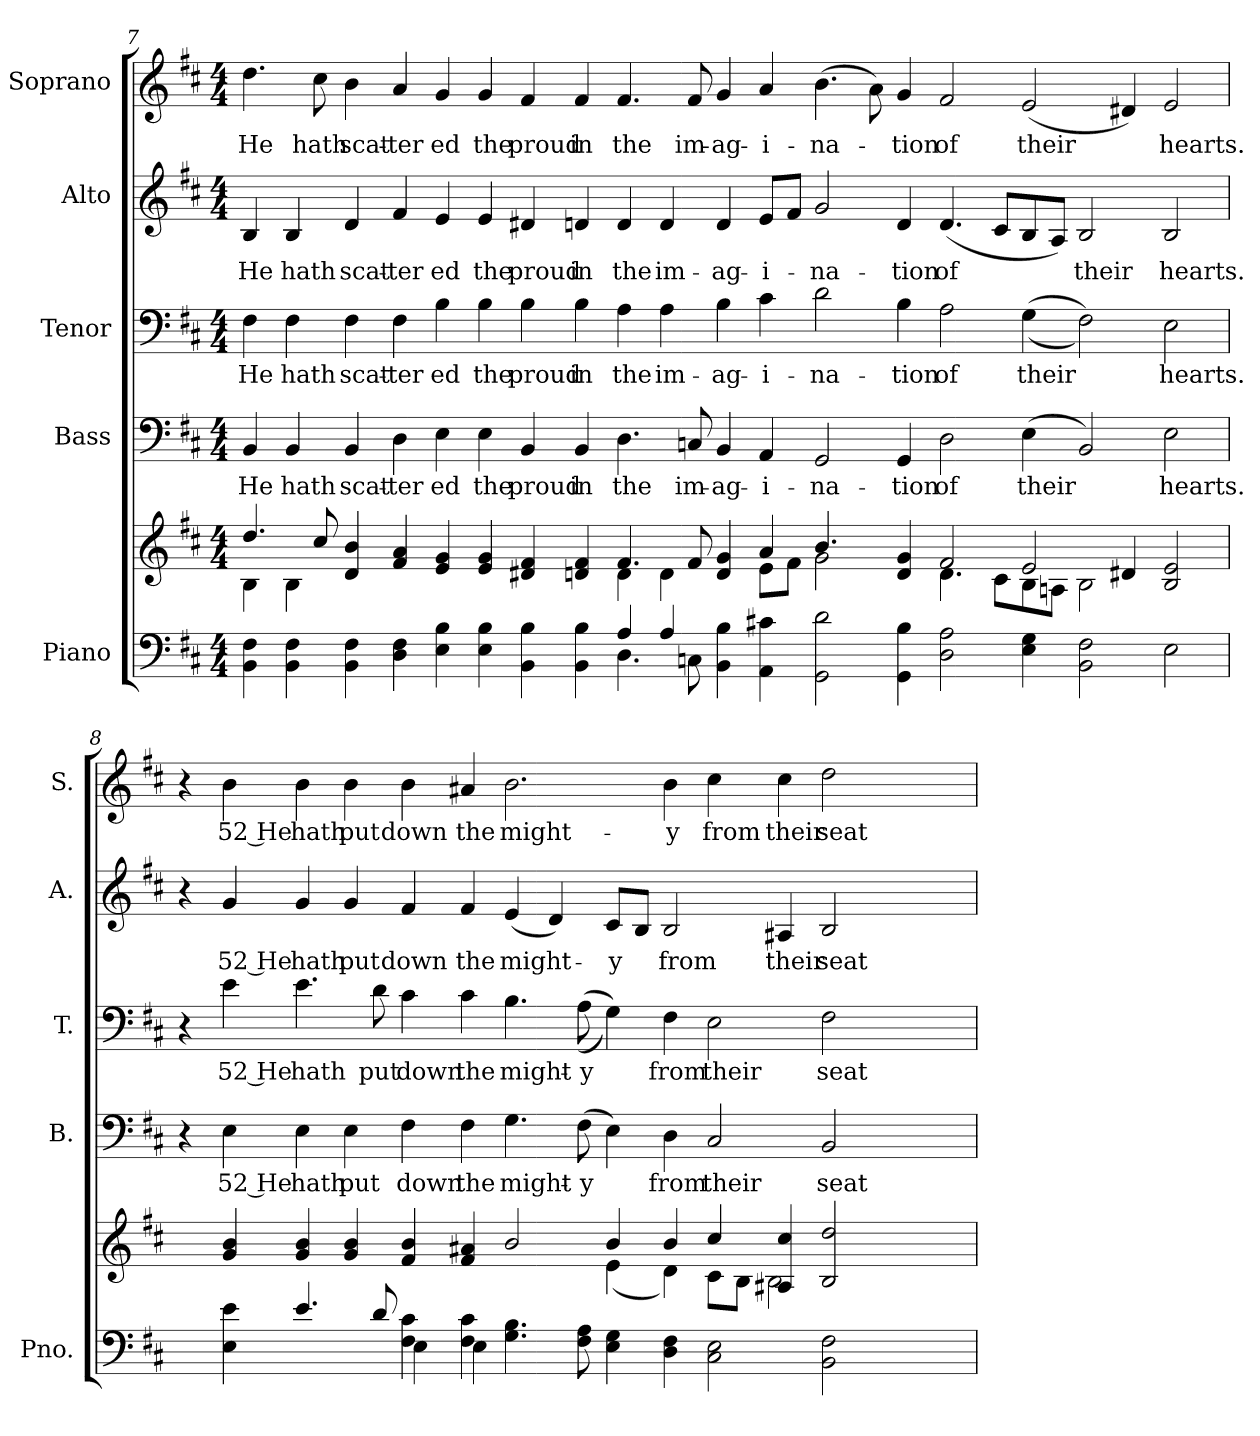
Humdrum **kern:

**kern	**kern	**kern	**text	**kern	**text	**kern	**text	**kern	**text
*part5	*part5	*part4	*part4	*part3	*part3	*part2	*part2	*part1	*part1
*staff6	*staff5	*staff4	*staff4	*staff3	*staff3	*staff2	*staff2	*staff1	*staff1
*I"Piano	*	*I"Bass	*	*I"Tenor	*	*I"Alto	*	*I"Soprano	*
*I'Pno.	*	*I'B.	*	*I'T.	*	*I'A.	*	*I'S.	*
!!LO:PB:g=z
*clefF4	*clefG2	*clefF4	*	*clefF4	*	*clefG2	*	*clefG2	*
*k[f#c#]	*k[f#c#]	*k[f#c#]	*	*k[f#c#]	*	*k[f#c#]	*	*k[f#c#]	*
*D:	*D:	*D:	*	*D:	*	*D:	*	*D:	*
*M4/4	*M4/4	*M4/4	*	*M4/4	*	*M4/4	*	*M4/4	*
=7	=7	=7	=7	=7	=7	=7	=7	=7	=7
*^	*^	*	*	*	*	*	*	*	*
!	!	!	!	!	!LO:LY:b:color=#000000	!	!	!	!	!	!
!	!	!	!	!	!	!	!LO:LY:b:color=#000000	!	!	!	!
!	!	!	!	!	!	!	!	!	!LO:LY:b:color=#000000	!	!
!	!	!	!	!	!	!	!	!	!	!	!LO:LY:b:color=#000000
4BBi\ 4F#i	2ryy	4.ddi/	4Bi\	4BBi/	He	4F#i\	He	4Bi/	He	4.ddi\	He
!	!	!	!	!	!LO:LY:b:color=#000000	!	!	!	!	!	!
!	!	!	!	!	!	!	!LO:LY:b:color=#000000	!	!	!	!
!	!	!	!	!	!	!	!	!	!LO:LY:b:color=#000000	!	!
4BBi\ 4F#i	.	.	4Bi\	4BBi/	hath	4F#i\	hath	4Bi/	hath	.	.
!	!	!	!	!	!	!	!	!	!	!	!LO:LY:b:color=#000000
.	.	8cc#i/	.	.	.	.	.	.	.	8cc#i\	hath
!	!	!	!	!	!LO:LY:b:color=#000000	!	!	!	!	!	!
!	!	!	!	!	!	!	!LO:LY:b:color=#000000	!	!	!	!
!	!	!	!	!	!	!	!	!	!LO:LY:b:color=#000000	!	!
!	!	!	!	!	!	!	!	!	!	!	!LO:LY:b:color=#000000
4BBi\ 4F#i	2ryy	4di/ 4bi	2ryy	4BBi/	scat-	4F#i\	scat-	4di/	scat-	4bi\	scat-
!	!	!	!	!	!LO:LY:b:color=#000000	!	!	!	!	!	!
!	!	!	!	!	!	!	!LO:LY:b:color=#000000	!	!	!	!
!	!	!	!	!	!	!	!	!	!LO:LY:b:color=#000000	!	!
!	!	!	!	!	!	!	!	!	!	!	!LO:LY:b:color=#000000
4Di\ 4F#i	.	4f#i/ 4ai	.	4Di\	-ter	4F#i\	-ter	4f#i/	-ter	4ai/	-ter
!	!	!	!	!	!LO:LY:b:color=#000000	!	!	!	!	!	!
!	!	!	!	!	!	!	!LO:LY:b:color=#000000	!	!	!	!
!	!	!	!	!	!	!	!	!	!LO:LY:b:color=#000000	!	!
!	!	!	!	!	!	!	!	!	!	!	!LO:LY:b:color=#000000
4Ei\ 4Bi	2ryy	4ei/ 4gi	2ryy	4Ei\	ed	4Bi\	ed	4ei/	ed	4gi/	ed
!	!	!	!	!	!LO:LY:b:color=#000000	!	!	!	!	!	!
!	!	!	!	!	!	!	!LO:LY:b:color=#000000	!	!	!	!
!	!	!	!	!	!	!	!	!	!LO:LY:b:color=#000000	!	!
!	!	!	!	!	!	!	!	!	!	!	!LO:LY:b:color=#000000
4Ei\ 4Bi	.	4ei/ 4gi	.	4Ei\	the	4Bi\	the	4ei/	the	4gi/	the
!	!	!	!	!	!LO:LY:b:color=#000000	!	!	!	!	!	!
!	!	!	!	!	!	!	!LO:LY:b:color=#000000	!	!	!	!
!	!	!	!	!	!	!	!	!	!LO:LY:b:color=#000000	!	!
!	!	!	!	!	!	!	!	!	!	!	!LO:LY:b:color=#000000
4BBi\ 4Bi	2ryy	4d#Xi/ 4f#i	2ryy	4BBi/	proud	4Bi\	proud	4d#Xi/	proud	4f#i/	proud
!	!	!	!	!	!LO:LY:b:color=#000000	!	!	!	!	!	!
!	!	!	!	!	!	!	!LO:LY:b:color=#000000	!	!	!	!
!	!	!	!	!	!	!	!	!	!LO:LY:b:color=#000000	!	!
!	!	!	!	!	!	!	!	!	!	!	!LO:LY:b:color=#000000
4BBi\ 4Bi	.	4dni/ 4f#i	.	4BBi/	in	4Bi\	in	4dni/	in	4f#i/	in
!	!	!	!	!	!LO:LY:b:color=#000000	!	!	!	!	!	!
!	!	!	!	!	!	!	!LO:LY:b:color=#000000	!	!	!	!
!	!	!	!	!	!	!	!	!	!LO:LY:b:color=#000000	!	!
!	!	!	!	!	!	!	!	!	!	!	!LO:LY:b:color=#000000
4Ai/	4.Di\	4.f#i/	4di\	4.Di\	the	4Ai\	the	4di/	the	4.f#i/	the
!	!	!	!	!	!	!	!LO:LY:b:color=#000000	!	!	!	!
!	!	!	!	!	!	!	!	!	!LO:LY:b:color=#000000	!	!
4Ai/	.	.	4di\	.	.	4Ai\	im-	4di/	im-	.	.
!	!	!	!	!	!LO:LY:b:color=#000000	!	!	!	!	!	!
!	!	!	!	!	!	!	!	!	!	!	!LO:LY:b:color=#000000
.	8Cni\	8f#i/	.	8Cni/	im-	.	.	.	.	8f#i/	im-
!	!	!	!	!	!LO:LY:b:color=#000000	!	!	!	!	!	!
!	!	!	!	!	!	!	!LO:LY:b:color=#000000	!	!	!	!
!	!	!	!	!	!	!	!	!	!LO:LY:b:color=#000000	!	!
!	!	!	!	!	!	!	!	!	!	!	!LO:LY:b:color=#000000
4BBi\ 4Bi	1ryy	4di/ 4gi	4ryy	4BBi/	-ag-	4Bi\	-ag-	4di/	-ag-	4gi/	-ag-
!	!	!	!	!	!LO:LY:b:color=#000000	!	!	!	!	!	!
!	!	!	!	!	!	!	!LO:LY:b:color=#000000	!	!	!	!
!	!	!	!	!	!	!	!	!	!LO:LY:b:color=#000000	!	!
!	!	!	!	!	!	!	!	!	!	!	!LO:LY:b:color=#000000
4AAi\ 4c#Xi	.	4ai/	8ei\L	4AAi/	-i-	4c#i\	-i-	8ei/L	-i-	4ai/	-i-
.	.	.	8f#i\J	.	.	.	.	8f#i/J	.	.	.
!	!	!	!	!	!LO:LY:b:color=#000000	!	!	!	!	!	!
!	!	!	!	!	!	!	!LO:LY:b:color=#000000	!	!	!	!
!	!	!	!	!	!	!	!	!	!LO:LY:b:color=#000000	!	!
!	!	!	!	!	!	!	!	!	!	!	!LO:LY:b:color=#000000
2GGi\ 2di	.	4.bi/	2gi\	2GGi/	-na-	2di\	-na-	2gi/	-na-	(4.bi\	-na-
.	.	8ryy	.	.	.	.	.	.	.	8ai\)	.
!	!	!	!	!	!LO:LY:b:color=#000000	!	!	!	!	!	!
!	!	!	!	!	!	!	!LO:LY:b:color=#000000	!	!	!	!
!	!	!	!	!	!	!	!	!	!LO:LY:b:color=#000000	!	!
!	!	!	!	!	!	!	!	!	!	!	!LO:LY:b:color=#000000
4GGi\ 4Bi	1ryy	4di/ 4gi	4ryy	4GGi/	-tion	4Bi\	-tion	4di/	-tion	4gi/	-tion
!	!	!	!	!	!LO:LY:b:color=#000000	!	!	!	!	!	!
!	!	!	!	!	!	!	!LO:LY:b:color=#000000	!	!	!	!
!	!	!	!	!	!	!	!	!	!LO:LY:b:color=#000000	!	!
!	!	!	!	!	!	!	!	!	!	!	!LO:LY:b:color=#000000
2Di\ 2Ai	.	2f#i/	4.di\	2Di\	of	2Ai\	of	(4.di/	of	2f#i/	of
.	.	.	8c#i\L	.	.	.	.	8c#i/L	.	.	.
!	!	!	!	!	!LO:LY:b:color=#000000	!	!	!	!	!	!
!	!	!	!	!	!	!	!LO:LY:b:color=#000000	!	!	!	!
!	!	!	!	!	!	!	!	!	!	!	!LO:LY:b:color=#000000
4Ei\ 4Gi	.	2ei/	8Bi\	(4Ei\	their	((4Gi\	their	8Bi/	.	(2ei/	their
.	.	.	8Ani\J	.	.	.	.	8Ai/J)	.	.	.
!	!	!	!	!	!	!	!	!	!LO:LY:b:color=#000000	!	!
2BBi\ 2F#i	1ryy	.	2Bi\	2BBi/)	.	2F#i\))	.	2Bi/	their	.	.
.	.	4d#Xi/	.	.	.	.	.	.	.	4d#Xi/)	.
!	!	!	!	!	!LO:LY:b:color=#000000	!	!	!	!	!	!
!	!	!	!	!	!	!	!LO:LY:b:color=#000000	!	!	!	!
!	!	!	!	!	!	!	!	!	!LO:LY:b:color=#000000	!	!
!	!	!	!	!	!	!	!	!	!	!	!LO:LY:b:color=#000000
2Ei\	.	2Bi/ 2ei	2ryy	2Ei\	hearts.	2Ei\	hearts.	2Bi/	hearts.	2ei/	hearts.
=8	=8	=8	=8	=8	=8	=8	=8	=8	=8	=8	=8
4ryy	2ryy	4ryy	1ryy	4r	.	4r	.	4r	.	4r	.
!	!	!	!	!	!LO:LY:b:color=#000000	!	!	!	!	!	!
!	!	!	!	!	!	!	!LO:LY:b:color=#000000	!	!	!	!
!	!	!	!	!	!	!	!	!	!LO:LY:b:color=#000000	!	!
!	!	!	!	!	!	!	!	!	!	!	!LO:LY:b:color=#000000
4Ei\ 4ei	.	4gi/ 4bi	.	4Ei\	52 He	4ei\	52 He	4gi/	52 He	4bi\	52 He
!	!	!	!	!	!LO:LY:b:color=#000000	!	!	!	!	!	!
!	!	!	!	!	!	!	!LO:LY:b:color=#000000	!	!	!	!
!	!	!	!	!	!	!	!	!	!LO:LY:b:color=#000000	!	!
!	!	!	!	!	!	!	!	!	!	!	!LO:LY:b:color=#000000
4.ei/	2ryy	4gi/ 4bi	.	4Ei\	hath	4.ei\	hath	4gi/	hath	4bi\	hath
!	!	!	!	!	!LO:LY:b:color=#000000	!	!	!	!	!	!
!	!	!	!	!	!	!	!	!	!LO:LY:b:color=#000000	!	!
!	!	!	!	!	!	!	!	!	!	!	!LO:LY:b:color=#000000
.	.	4gi/ 4bi	.	4Ei\	put	.	.	4gi/	put	4bi\	put
!	!	!	!	!	!	!	!LO:LY:b:color=#000000	!	!	!	!
8di/	.	.	.	.	.	8di\	put	.	.	.	.
!	!	!	!	!	!LO:LY:b:color=#000000	!	!	!	!	!	!
!	!	!	!	!	!	!	!LO:LY:b:color=#000000	!	!	!	!
!	!	!	!	!	!	!	!	!	!LO:LY:b:color=#000000	!	!
!	!	!	!	!	!	!	!	!	!	!	!LO:LY:b:color=#000000
4F#i\ 4c#i	4Ei\	4f#i/ 4bi	2ryy	4F#i\	down	4c#i\	down	4f#i/	down	4bi\	down
!	!	!	!	!	!LO:LY:b:color=#000000	!	!	!	!	!	!
!	!	!	!	!	!	!	!LO:LY:b:color=#000000	!	!	!	!
!	!	!	!	!	!	!	!	!	!LO:LY:b:color=#000000	!	!
!	!	!	!	!	!	!	!	!	!	!	!LO:LY:b:color=#000000
4F#i\ 4c#i	4Ei\	4f#i/ 4a#Xi	.	4F#i\	the	4c#i\	the	4f#i/	the	4a#Xi/	the
!	!	!	!	!	!LO:LY:b:color=#000000	!	!	!	!	!	!
!	!	!	!	!	!	!	!LO:LY:b:color=#000000	!	!	!	!
!	!	!	!	!	!	!	!	!	!LO:LY:b:color=#000000	!	!
!	!	!	!	!	!	!	!	!	!	!	!LO:LY:b:color=#000000
4.Gi\ 4.Bi	1ryy	2bi/	2ryy	4.Gi\	might-	4.Bi\	might-	(4ei/	might-	2.bi\	might-
.	.	.	.	.	.	.	.	4di/)	.	.	.
!	!	!	!	!	!LO:LY:b:color=#000000	!	!	!	!	!	!
!	!	!	!	!	!	!	!LO:LY:b:color=#000000	!	!	!	!
8F#i\ 8Ai	.	.	.	(8F#i\	-y	((8Ai\	-y	.	.	.	.
!	!	!	!	!	!	!	!	!	!LO:LY:b:color=#000000	!	!
4Ei\ 4Gi	.	4bi/	(4ei\	4Ei\)	.	4Gi\))	.	8c#i/L	-y	.	.
.	.	.	.	.	.	.	.	8Bi/J	.	.	.
!	!	!	!	!	!LO:LY:b:color=#000000	!	!	!	!	!	!
!	!	!	!	!	!	!	!LO:LY:b:color=#000000	!	!	!	!
!	!	!	!	!	!	!	!	!	!LO:LY:b:color=#000000	!	!
!	!	!	!	!	!	!	!	!	!	!	!LO:LY:b:color=#000000
4Di\ 4F#i	.	4bi/	4di\)	4Di\	from	4F#i\	from	2Bi/	from	4bi\	-y
!	!	!	!	!	!LO:LY:b:color=#000000	!	!	!	!	!	!
!	!	!	!	!	!	!	!LO:LY:b:color=#000000	!	!	!	!
!	!	!	!	!	!	!	!	!	!	!	!LO:LY:b:color=#000000
2C#i\ 2Ei	1ryy	4cc#i/	8c#i\L	2C#i/	their	2Ei\	their	.	.	4cc#i\	from
.	.	.	8Bi\J	.	.	.	.	.	.	.	.
!	!	!	!	!	!	!	!	!	!LO:LY:b:color=#000000	!	!
!	!	!	!	!	!	!	!	!	!	!	!LO:LY:b:color=#000000
.	.	4A#Xi/ 4cc#i	2Bi\	.	.	.	.	4A#Xi/	their	4cc#i\	their
!	!	!	!	!	!LO:LY:b:color=#000000	!	!	!	!	!	!
!	!	!	!	!	!	!	!LO:LY:b:color=#000000	!	!	!	!
!	!	!	!	!	!	!	!	!	!LO:LY:b:color=#000000	!	!
!	!	!	!	!	!	!	!	!	!	!	!LO:LY:b:color=#000000
2BBi\ 2F#i	.	2Bi/ 2ddi	.	2BBi/	seat	2F#i\	seat	2Bi/	seat	2ddi\	seat
.	.	.	4ryy	.	.	.	.	.	.	.	.
2ryy	2ryy	2ryy	2ryy	2ryy	.	2ryy	.	2ryy	.	2ryy	.
*v	*v	*	*	*	*	*	*	*	*	*	*
*	*v	*v	*	*	*	*	*	*	*	*
=	=	=	=	=	=	=	=	=	=
*-	*-	*-	*-	*-	*-	*-	*-	*-	*-
